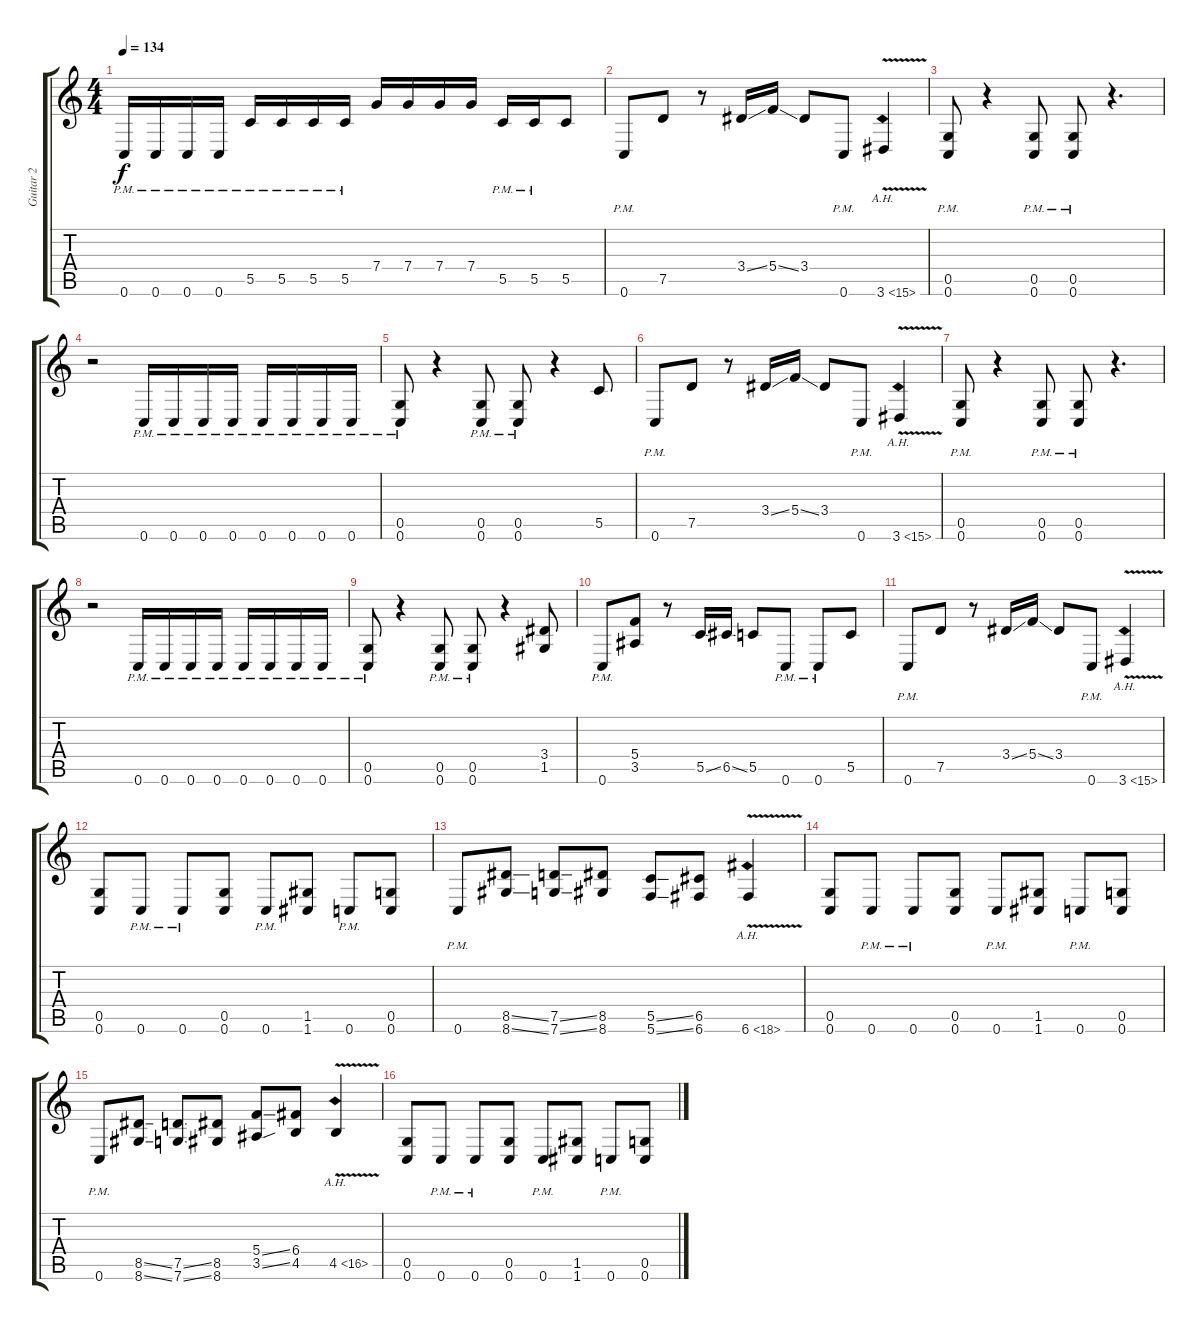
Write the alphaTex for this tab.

\track ("Guitar 2" "Guitar 2") {instrument distortionguitar}
\staff {score tabs}
\tuning (D4 A3 F3 C3 G2 C2) {hide}
\ts (4 4)
\tempo 134
\clef g2
\ks c
0.6{pm}.16{dy f} 0.6{pm}.16 0.6{pm}.16 0.6{pm}.16 5.5{pm}.16 5.5{pm}.16 5.5{pm}.16 5.5{pm}.16 7.4.16 7.4.16 7.4.16 7.4.16 5.5{pm}.16 5.5{pm}.16 5.5.8 |
0.6{pm}.8 7.5.8 r.8 3.4{ss}.16 5.4{ss}.16 3.4.8 0.6{pm}.8 3.6{ah 12 v}.4 |
(0.5{pm} 0.6).8 r.4 (0.5{pm} 0.6).8 (0.5{pm} 0.6).8 r.4{d} |
r.2 0.6{pm}.16 0.6{pm}.16 0.6{pm}.16 0.6{pm}.16 0.6{pm}.16 0.6{pm}.16 0.6{pm}.16 0.6{pm}.16 |
(0.5{pm} 0.6).8 r.4 (0.5{pm} 0.6).8 (0.5{pm} 0.6).8 r.4 5.5.8 |
0.6{pm}.8 7.5.8 r.8 3.4{ss}.16 5.4{ss}.16 3.4.8 0.6{pm}.8 3.6{ah 12 v}.4 |
(0.5{pm} 0.6).8 r.4 (0.5{pm} 0.6).8 (0.5{pm} 0.6).8 r.4{d} |
r.2 0.6{pm}.16 0.6{pm}.16 0.6{pm}.16 0.6{pm}.16 0.6{pm}.16 0.6{pm}.16 0.6{pm}.16 0.6{pm}.16 |
(0.5{pm} 0.6).8 r.4 (0.5{pm} 0.6).8 (0.5{pm} 0.6).8 r.4 (3.4 1.5).8 |
0.6{pm}.8 (5.4 3.5).8 r.8 5.5{ss}.16 6.5{ss}.16 5.5.8 0.6{pm}.8 0.6{pm}.8 5.5.8 |
0.6{pm}.8 7.5.8 r.8 3.4{ss}.16 5.4{ss}.16 3.4.8 0.6{pm}.8 3.6{ah 12 v}.4 |
(0.5 0.6).8 0.6{pm}.8 0.6{pm}.8 (0.5 0.6).8 0.6{pm}.8 (1.5 1.6).8 0.6{pm}.8 (0.5 0.6).8 |
0.6{pm}.8 (8.5{ss} 8.6{ss}).8 (7.5{ss} 7.6{ss}).8 (8.5 8.6).8 (5.5{ss} 5.6{ss}).8 (6.5 6.6).8 6.6{ah 12 v}.4 |
(0.5 0.6).8 0.6{pm}.8 0.6{pm}.8 (0.5 0.6).8 0.6{pm}.8 (1.5 1.6).8 0.6{pm}.8 (0.5 0.6).8 |
0.6{pm}.8 (8.5{ss} 8.6{ss}).8 (7.5{ss} 7.6{ss}).8 (8.5 8.6).8 (5.4{ss} 3.5{ss}).8 (6.4 4.5).8 4.5{ah 12 v}.4 |
(0.5 0.6).8 0.6{pm}.8 0.6{pm}.8 (0.5 0.6).8 0.6{pm}.8 (1.5 1.6).8 0.6{pm}.8 (0.5 0.6).8
